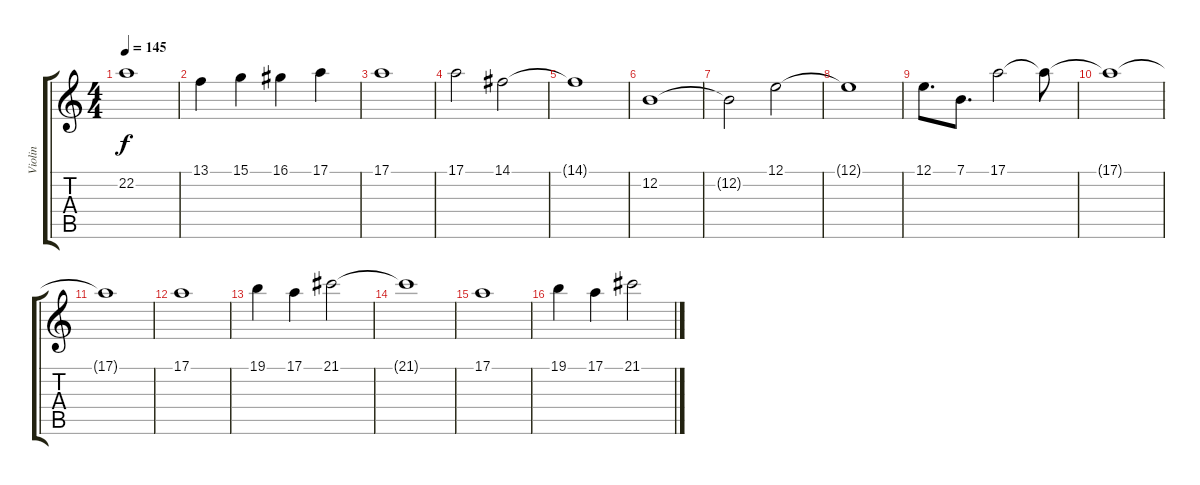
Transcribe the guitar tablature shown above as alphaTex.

\track ("Violin" "Violin") {instrument stringensemble1}
\staff {score tabs}
\tuning (E4 B3 G3 D3 A2 E2) {hide}
\ts (4 4)
\tempo 145
\clef g2
\ks c
22.2{t}.1{dy f} |
13.1.4 15.1.4 16.1.4 17.1.4 |
17.1.1 |
17.1.2 14.1.2 |
14.1{t}.1 |
12.2.1 |
12.2{t}.2 12.1.2 |
12.1{t}.1 |
12.1.8{d} 7.1.8{d} 17.1.2 17.1{t}.8 |
17.1{t}.1 |
17.1{t}.1 |
17.1.1 |
19.1.4 17.1.4 21.1.2 |
21.1{t}.1 |
17.1.1 |
19.1.4 17.1.4 21.1.2
